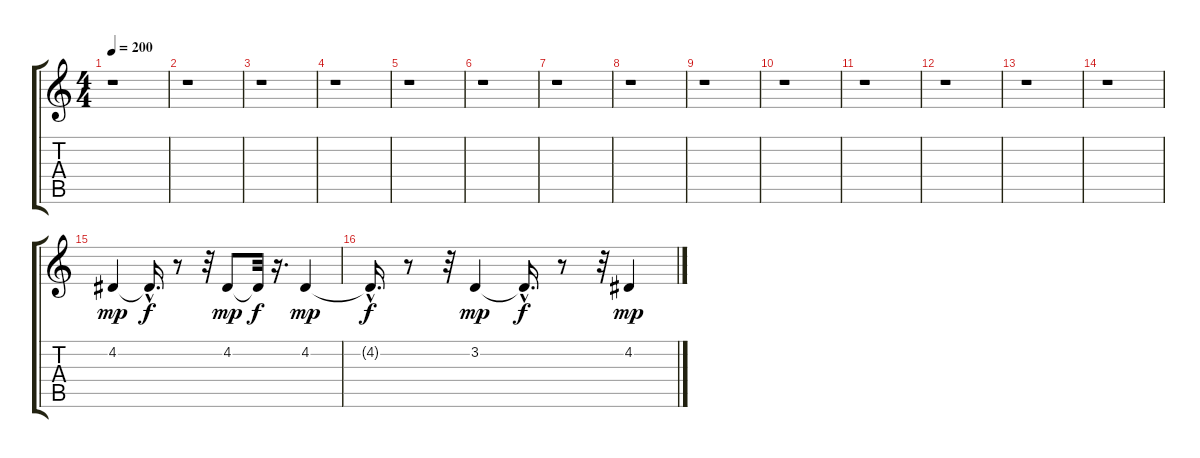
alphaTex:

\track "" {instrument clarinet}
\staff {score tabs}
\tuning (E4 B3 G3 D3 A2 E2) {hide}
\ts (4 4)
\tempo 200
\clef g2
\ks c
r.1{dy mp} |
r.1 |
r.1 |
r.1 |
r.1 |
r.1 |
r.1 |
r.1 |
r.1 |
r.1 |
r.1 |
r.1 |
r.1 |
r.1 |
4.2.4 4.2{hac t}.16{d dy f} r.8 r.32 4.2.8{dy mp} 4.2{t}.32{dy f} r.16{d} 4.2.4{dy mp} |
4.2{hac t}.16{d dy f} r.8 r.32 3.2.4{dy mp} 3.2{hac t}.16{d dy f} r.8 r.32 4.2.4{dy mp}
